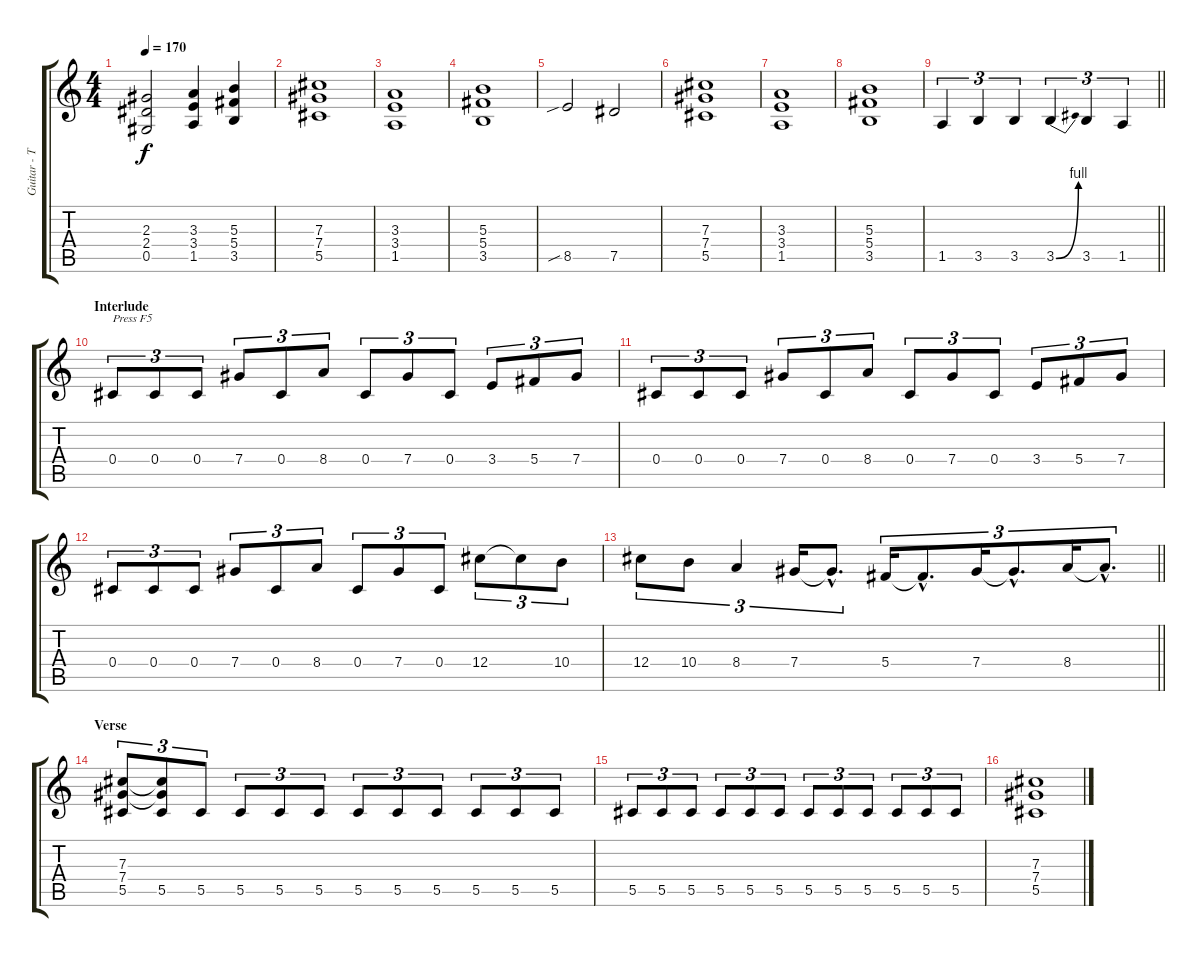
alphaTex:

\track ("Guitar - Thomas Youngblood" "Guitar - T") {instrument distortionguitar}
\staff {score tabs}
\tuning (Eb4 Bb3 Gb3 Db3 Ab2 Eb2) {hide}
\ts (4 4)
\tempo 170
\clef g2
\ks c
(2.3 2.4 0.5).2{dy f} (3.3 3.4 1.5).4 (5.3 5.4 3.5).4 |
(7.3 7.4 5.5).1 |
(3.3 3.4 1.5).1 |
(5.3 5.4 3.5).1 |
8.5{sib}.2 7.5.2 |
(7.3 7.4 5.5).1 |
(3.3 3.4 1.5).1 |
(5.3 5.4 3.5).1 |
\barLineRight lightlight
1.5.4{tu (3 2)} 3.5.4{tu (3 2)} 3.5.4{tu (3 2)} 3.5{be (bend 0 0 60 4)}.4{tu (3 2)} 3.5.4{tu (3 2)} 1.5.4{tu (3 2)} |
\section ("" "Interlude")
0.4.8{tu (3 2) txt "Press F5"} 0.4.8{tu (3 2)} 0.4.8{tu (3 2)} 7.4.8{tu (3 2)} 0.4.8{tu (3 2)} 8.4.8{tu (3 2)} 0.4.8{tu (3 2)} 7.4.8{tu (3 2)} 0.4.8{tu (3 2)} 3.4.8{tu (3 2)} 5.4.8{tu (3 2)} 7.4.8{tu (3 2)} |
0.4.8{tu (3 2)} 0.4.8{tu (3 2)} 0.4.8{tu (3 2)} 7.4.8{tu (3 2)} 0.4.8{tu (3 2)} 8.4.8{tu (3 2)} 0.4.8{tu (3 2)} 7.4.8{tu (3 2)} 0.4.8{tu (3 2)} 3.4.8{tu (3 2)} 5.4.8{tu (3 2)} 7.4.8{tu (3 2)} |
0.4.8{tu (3 2)} 0.4.8{tu (3 2)} 0.4.8{tu (3 2)} 7.4.8{tu (3 2)} 0.4.8{tu (3 2)} 8.4.8{tu (3 2)} 0.4.8{tu (3 2)} 7.4.8{tu (3 2)} 0.4.8{tu (3 2)} 12.4.8{tu (3 2)} 12.4{t}.8{tu (3 2)} 10.4.8{tu (3 2)} |
\barLineRight lightlight
12.4.8{tu (3 2)} 10.4.8{tu (3 2)} 8.4.4{tu (3 2)} 7.4.16{tu (3 2)} 7.4{hac t}.8{d tu (3 2)} 5.4.16{tu (3 2)} 5.4{hac t}.8{d tu (3 2)} 7.4.16{tu (3 2)} 7.4{hac t}.8{d tu (3 2)} 8.4.16{tu (3 2)} 8.4{hac t}.8{d tu (3 2)} |
\section ("" "Verse")
(7.3 7.4 5.5).8{tu (3 2)} (7.3{t} 7.4{t} 5.5).8{tu (3 2)} 5.5.8{tu (3 2)} 5.5.8{tu (3 2)} 5.5.8{tu (3 2)} 5.5.8{tu (3 2)} 5.5.8{tu (3 2)} 5.5.8{tu (3 2)} 5.5.8{tu (3 2)} 5.5.8{tu (3 2)} 5.5.8{tu (3 2)} 5.5.8{tu (3 2)} |
5.5.8{tu (3 2)} 5.5.8{tu (3 2)} 5.5.8{tu (3 2)} 5.5.8{tu (3 2)} 5.5.8{tu (3 2)} 5.5.8{tu (3 2)} 5.5.8{tu (3 2)} 5.5.8{tu (3 2)} 5.5.8{tu (3 2)} 5.5.8{tu (3 2)} 5.5.8{tu (3 2)} 5.5.8{tu (3 2)} |
(7.3 7.4 5.5).1
